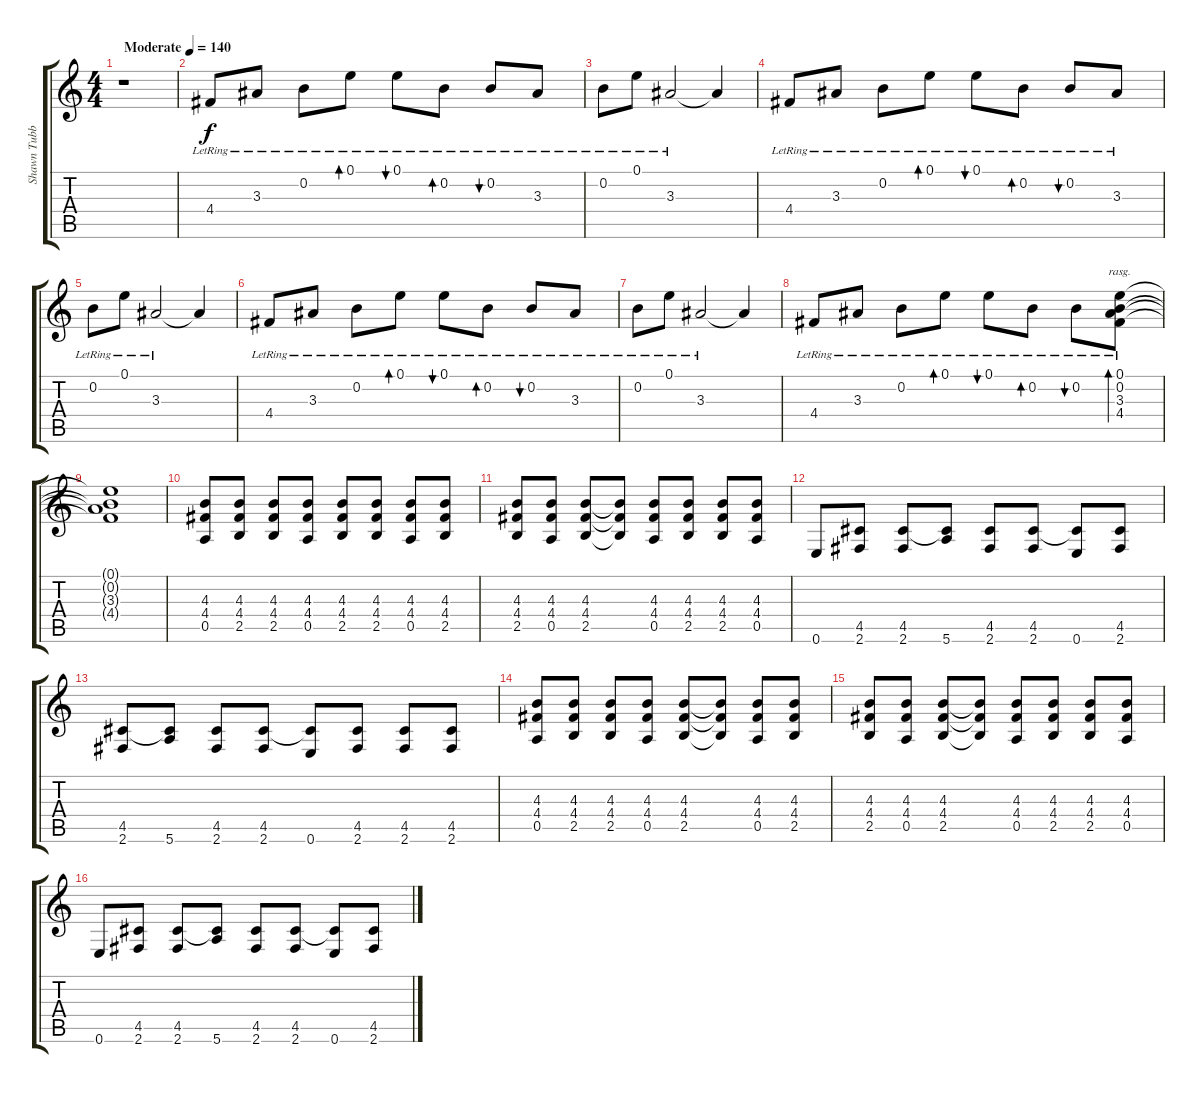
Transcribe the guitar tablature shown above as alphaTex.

\track ("Shawn Tubbs - Guitar 2" "Shawn Tubb") {instrument acousticguitarsteel}
\staff {score tabs}
\tuning (E4 B3 G3 D3 A2 E2) {hide}
\ts (4 4)
\tempo (140 "Moderate")
\clef g2
\ks c
r.1{dy f volume 13 instrument acousticguitarsteel} |
4.4{lr}.8 3.3{lr}.8 0.2{lr}.8 0.1{lr}.8{bd 60} 0.1{lr}.8{bu 60} 0.2{lr}.8{bd 60} 0.2{lr}.8{bu 60} 3.3{lr}.8 |
0.2{lr}.8 0.1{lr}.8 3.3{lr}.2 3.3{t}.4 |
4.4{lr}.8 3.3{lr}.8 0.2{lr}.8 0.1{lr}.8{bd 60} 0.1{lr}.8{bu 60} 0.2{lr}.8{bd 60} 0.2{lr}.8{bu 60} 3.3{lr}.8 |
0.2{lr}.8 0.1{lr}.8 3.3{lr}.2 3.3{t}.4 |
4.4{lr}.8 3.3{lr}.8 0.2{lr}.8 0.1{lr}.8{bd 60} 0.1{lr}.8{bu 60} 0.2{lr}.8{bd 60} 0.2{lr}.8{bu 60} 3.3{lr}.8 |
0.2{lr}.8 0.1{lr}.8 3.3{lr}.2 3.3{t}.4 |
4.4{lr}.8 3.3{lr}.8 0.2{lr}.8 0.1{lr}.8{bd 60} 0.1{lr}.8{bu 60} 0.2{lr}.8{bd 60} 0.2{lr}.8{bu 60} (0.1 0.2 3.3{lr} 4.4).8{bd 60 rasg ii} |
(0.1{t} 0.2{t} 3.3{t} 4.4{t}).1 |
(4.3 4.4 0.5).8{volume 10} (4.3 4.4 2.5).8 (4.3 4.4 2.5).8 (4.3 4.4 0.5).8 (4.3 4.4 2.5).8 (4.3 4.4 2.5).8 (4.3 4.4 0.5).8 (4.3 4.4 2.5).8 |
(4.3 4.4 2.5).8 (4.3 4.4 0.5).8 (4.3 4.4 2.5).8 (4.3{t} 4.4{t} 2.5{t}).8 (4.3 4.4 0.5).8 (4.3 4.4 2.5).8 (4.3 4.4 2.5).8 (4.3 4.4 0.5).8 |
0.6.8 (4.5 2.6).8 (4.5 2.6).8 (4.5{t} 5.6).8 (4.5 2.6).8 (4.5 2.6).8 (4.5{t} 0.6).8 (4.5 2.6).8 |
(4.5 2.6).8 (4.5{t} 5.6).8 (4.5 2.6).8 (4.5 2.6).8 (4.5{t} 0.6).8 (4.5 2.6).8 (4.5 2.6).8 (4.5 2.6).8 |
(4.3 4.4 0.5).8 (4.3 4.4 2.5).8 (4.3 4.4 2.5).8 (4.3 4.4 0.5).8 (4.3 4.4 2.5).8 (4.3{t} 4.4{t} 2.5{t}).8 (4.3 4.4 0.5).8 (4.3 4.4 2.5).8 |
(4.3 4.4 2.5).8 (4.3 4.4 0.5).8 (4.3 4.4 2.5).8 (4.3{t} 4.4{t} 2.5{t}).8 (4.3 4.4 0.5).8 (4.3 4.4 2.5).8 (4.3 4.4 2.5).8 (4.3 4.4 0.5).8 |
0.6.8 (4.5 2.6).8 (4.5 2.6).8 (4.5{t} 5.6).8 (4.5 2.6).8 (4.5 2.6).8 (4.5{t} 0.6).8 (4.5 2.6).8
